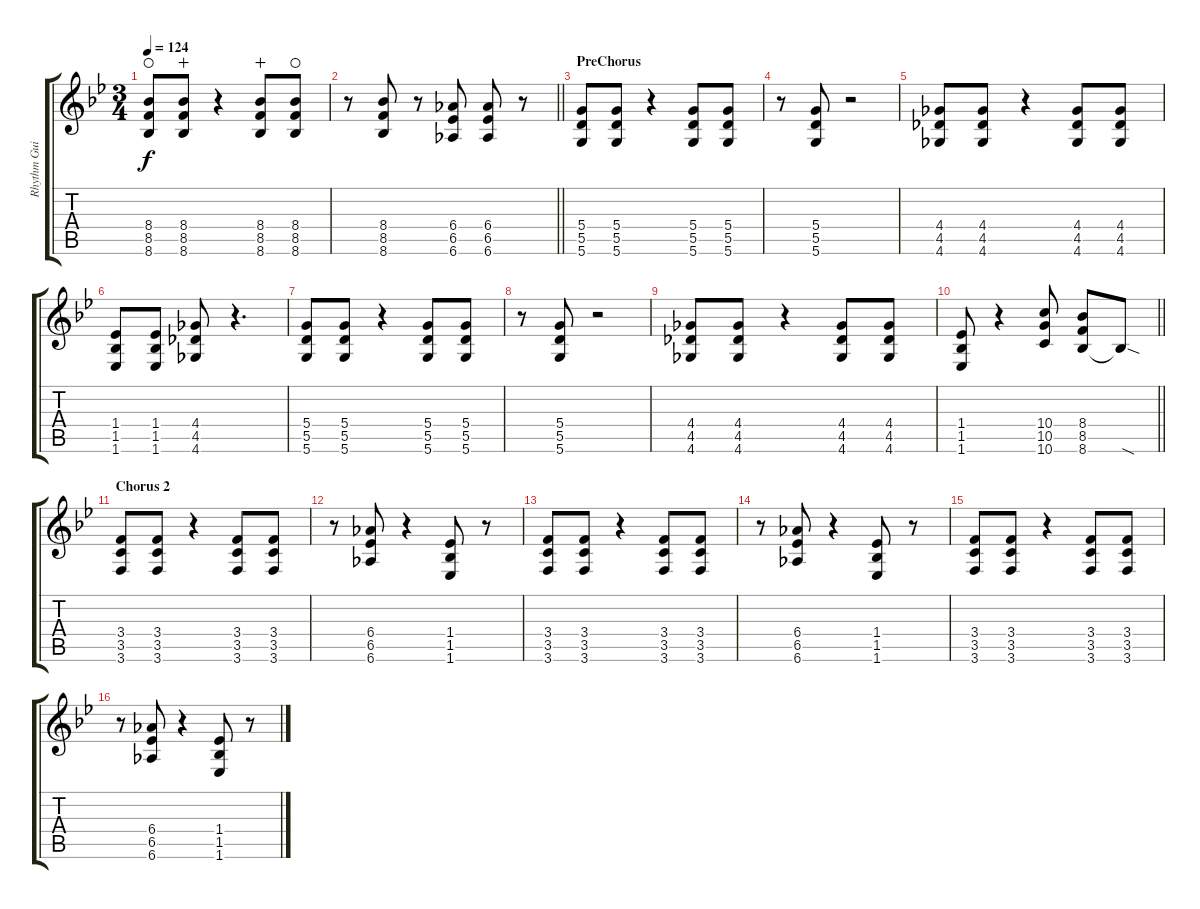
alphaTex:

\track ("Rhythm Guitar " "Rhythm Gui") {instrument distortionguitar}
\staff {score tabs}
\tuning (D4 A3 Gb3 D3 A2 D2) {hide}
\ts (3 4)
\tempo 124
\clef g2
\ks bb
(8.4 8.5 8.6).8{dy f waho} (8.4 8.5 8.6).8{wahc} r.4 (8.4 8.5 8.6).8{wahc} (8.4 8.5 8.6).8{waho} |
\barLineRight lightlight
r.8 (8.4 8.5 8.6).8 r.8 (6.4 6.5 6.6).8 (6.4 6.5 6.6).8 r.8 |
\section ("" "PreChorus")
(5.4 5.5 5.6).8 (5.4 5.5 5.6).8 r.4 (5.4 5.5 5.6).8 (5.4 5.5 5.6).8 |
r.8 (5.4 5.5 5.6).8 r.2 |
(4.4 4.5 4.6).8 (4.4 4.5 4.6).8 r.4 (4.4 4.5 4.6).8 (4.4 4.5 4.6).8 |
(1.4 1.5 1.6).8 (1.4 1.5 1.6).8 (4.4 4.5 4.6).8 r.4{d} |
(5.4 5.5 5.6).8 (5.4 5.5 5.6).8 r.4 (5.4 5.5 5.6).8 (5.4 5.5 5.6).8 |
r.8 (5.4 5.5 5.6).8 r.2 |
(4.4 4.5 4.6).8 (4.4 4.5 4.6).8 r.4 (4.4 4.5 4.6).8 (4.4 4.5 4.6).8 |
\barLineRight lightlight
(1.4 1.5 1.6).8 r.4 (10.4 10.5 10.6).8 (8.4 8.5 8.6).8 8.6{sod t}.8 |
\section ("" "Chorus 2")
(3.4 3.5 3.6).8 (3.4 3.5 3.6).8 r.4 (3.4 3.5 3.6).8 (3.4 3.5 3.6).8 |
r.8 (6.4 6.5 6.6).8 r.4 (1.4 1.5 1.6).8 r.8 |
(3.4 3.5 3.6).8 (3.4 3.5 3.6).8 r.4 (3.4 3.5 3.6).8 (3.4 3.5 3.6).8 |
r.8 (6.4 6.5 6.6).8 r.4 (1.4 1.5 1.6).8 r.8 |
(3.4 3.5 3.6).8 (3.4 3.5 3.6).8 r.4 (3.4 3.5 3.6).8 (3.4 3.5 3.6).8 |
r.8 (6.4 6.5 6.6).8 r.4 (1.4 1.5 1.6).8 r.8
